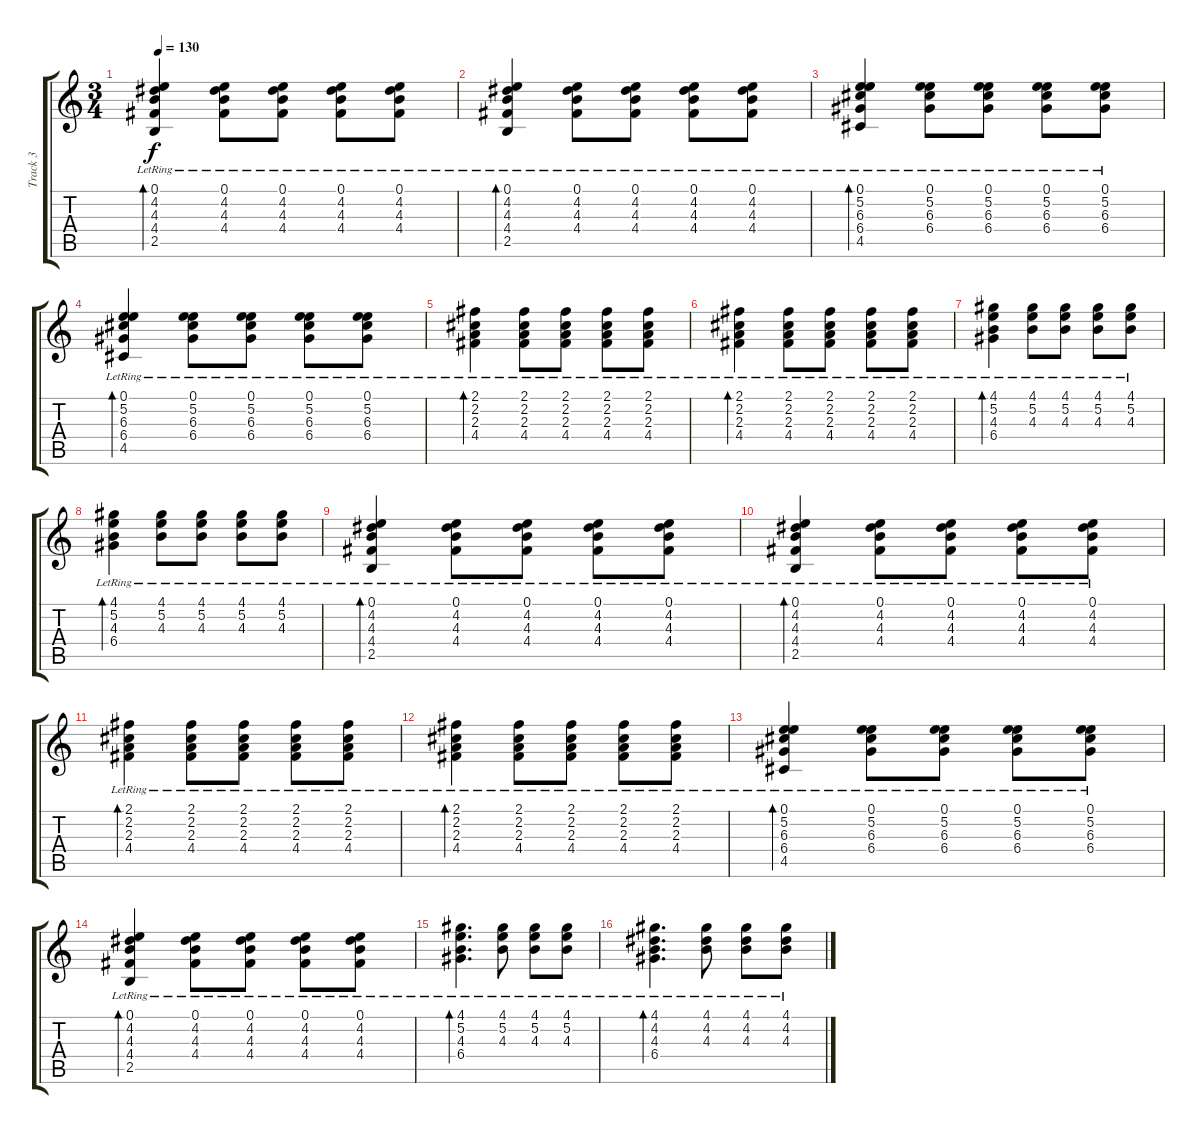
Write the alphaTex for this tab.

\track ("Track 3" "Track 3") {instrument electricguitarclean}
\staff {score tabs}
\tuning (E4 B3 G3 D3 A2 E2) {hide}
\ts (3 4)
\tempo 130
\clef g2
\ks c
(0.1{lr} 4.2{lr} 4.3{lr} 4.4{lr} 2.5{lr}).4{bd 120 dy f} (0.1{lr} 4.2{lr} 4.3{lr} 4.4{lr}).8 (0.1{lr} 4.2{lr} 4.3{lr} 4.4{lr}).8 (0.1{lr} 4.2{lr} 4.3{lr} 4.4{lr}).8 (0.1{lr} 4.2{lr} 4.3{lr} 4.4{lr}).8 |
(0.1{lr} 4.2{lr} 4.3{lr} 4.4{lr} 2.5{lr}).4{bd 120} (0.1{lr} 4.2{lr} 4.3{lr} 4.4{lr}).8 (0.1{lr} 4.2{lr} 4.3{lr} 4.4{lr}).8 (0.1{lr} 4.2{lr} 4.3{lr} 4.4{lr}).8 (0.1{lr} 4.2{lr} 4.3{lr} 4.4{lr}).8 |
(0.1{lr} 5.2{lr} 6.3{lr} 6.4{lr} 4.5{lr}).4{bd 120} (0.1{lr} 5.2{lr} 6.3{lr} 6.4{lr}).8 (0.1{lr} 5.2{lr} 6.3{lr} 6.4{lr}).8 (0.1{lr} 5.2{lr} 6.3{lr} 6.4{lr}).8 (0.1{lr} 5.2{lr} 6.3{lr} 6.4{lr}).8 |
(0.1{lr} 5.2{lr} 6.3{lr} 6.4{lr} 4.5{lr}).4{bd 120} (0.1{lr} 5.2{lr} 6.3{lr} 6.4{lr}).8 (0.1{lr} 5.2{lr} 6.3{lr} 6.4{lr}).8 (0.1{lr} 5.2{lr} 6.3{lr} 6.4{lr}).8 (0.1{lr} 5.2{lr} 6.3{lr} 6.4{lr}).8 |
(2.1{lr} 2.2{lr} 2.3{lr} 4.4{lr}).4{bd 120} (2.1{lr} 2.2{lr} 2.3{lr} 4.4{lr}).8 (2.1{lr} 2.2{lr} 2.3{lr} 4.4{lr}).8 (2.1{lr} 2.2{lr} 2.3{lr} 4.4{lr}).8 (2.1{lr} 2.2{lr} 2.3{lr} 4.4{lr}).8 |
(2.1{lr} 2.2{lr} 2.3{lr} 4.4{lr}).4{bd 120} (2.1{lr} 2.2{lr} 2.3{lr} 4.4{lr}).8 (2.1{lr} 2.2{lr} 2.3{lr} 4.4{lr}).8 (2.1{lr} 2.2{lr} 2.3{lr} 4.4{lr}).8 (2.1{lr} 2.2{lr} 2.3{lr} 4.4{lr}).8 |
(4.1{lr} 5.2{lr} 4.3{lr} 6.4{lr}).4{bd 120} (4.1{lr} 5.2{lr} 4.3{lr}).8 (4.1{lr} 5.2{lr} 4.3{lr}).8 (4.1{lr} 5.2{lr} 4.3{lr}).8 (4.1{lr} 5.2{lr} 4.3{lr}).8 |
(4.1{lr} 5.2{lr} 4.3{lr} 6.4{lr}).4{bd 120} (4.1{lr} 5.2{lr} 4.3{lr}).8 (4.1{lr} 5.2{lr} 4.3{lr}).8 (4.1{lr} 5.2{lr} 4.3{lr}).8 (4.1{lr} 5.2{lr} 4.3{lr}).8 |
(0.1{lr} 4.2{lr} 4.3{lr} 4.4{lr} 2.5{lr}).4{bd 120} (0.1{lr} 4.2{lr} 4.3{lr} 4.4{lr}).8 (0.1{lr} 4.2{lr} 4.3{lr} 4.4{lr}).8 (0.1{lr} 4.2{lr} 4.3{lr} 4.4{lr}).8 (0.1{lr} 4.2{lr} 4.3{lr} 4.4{lr}).8 |
(0.1{lr} 4.2{lr} 4.3{lr} 4.4{lr} 2.5{lr}).4{bd 120} (0.1{lr} 4.2{lr} 4.3{lr} 4.4{lr}).8 (0.1{lr} 4.2{lr} 4.3{lr} 4.4{lr}).8 (0.1{lr} 4.2{lr} 4.3{lr} 4.4{lr}).8 (0.1{lr} 4.2{lr} 4.3{lr} 4.4{lr}).8 |
(2.1{lr} 2.2{lr} 2.3{lr} 4.4{lr}).4{bd 120} (2.1{lr} 2.2{lr} 2.3{lr} 4.4{lr}).8 (2.1{lr} 2.2{lr} 2.3{lr} 4.4{lr}).8 (2.1{lr} 2.2{lr} 2.3{lr} 4.4{lr}).8 (2.1{lr} 2.2{lr} 2.3{lr} 4.4{lr}).8 |
(2.1{lr} 2.2{lr} 2.3{lr} 4.4{lr}).4{bd 120} (2.1{lr} 2.2{lr} 2.3{lr} 4.4{lr}).8 (2.1{lr} 2.2{lr} 2.3{lr} 4.4{lr}).8 (2.1{lr} 2.2{lr} 2.3{lr} 4.4{lr}).8 (2.1{lr} 2.2{lr} 2.3{lr} 4.4{lr}).8 |
(0.1{lr} 5.2{lr} 6.3{lr} 6.4{lr} 4.5{lr}).4{bd 120} (0.1{lr} 5.2{lr} 6.3{lr} 6.4{lr}).8 (0.1{lr} 5.2{lr} 6.3{lr} 6.4{lr}).8 (0.1{lr} 5.2{lr} 6.3{lr} 6.4{lr}).8 (0.1{lr} 5.2{lr} 6.3{lr} 6.4{lr}).8 |
(0.1{lr} 4.2{lr} 4.3{lr} 4.4{lr} 2.5{lr}).4{bd 120} (0.1{lr} 4.2{lr} 4.3{lr} 4.4{lr}).8 (0.1{lr} 4.2{lr} 4.3{lr} 4.4{lr}).8 (0.1{lr} 4.2{lr} 4.3{lr} 4.4{lr}).8 (0.1{lr} 4.2{lr} 4.3{lr} 4.4{lr}).8 |
(4.1{lr} 5.2{lr} 4.3{lr} 6.4{lr}).4{d bd 120} (4.1{lr} 5.2{lr} 4.3{lr}).8 (4.1{lr} 5.2{lr} 4.3{lr}).8 (4.1{lr} 5.2{lr} 4.3{lr}).8 |
(4.1{lr} 4.2{lr} 4.3{lr} 6.4{lr}).4{d bd 120} (4.1{lr} 4.2{lr} 4.3{lr}).8 (4.1{lr} 4.2{lr} 4.3{lr}).8 (4.1{lr} 4.2{lr} 4.3{lr}).8
